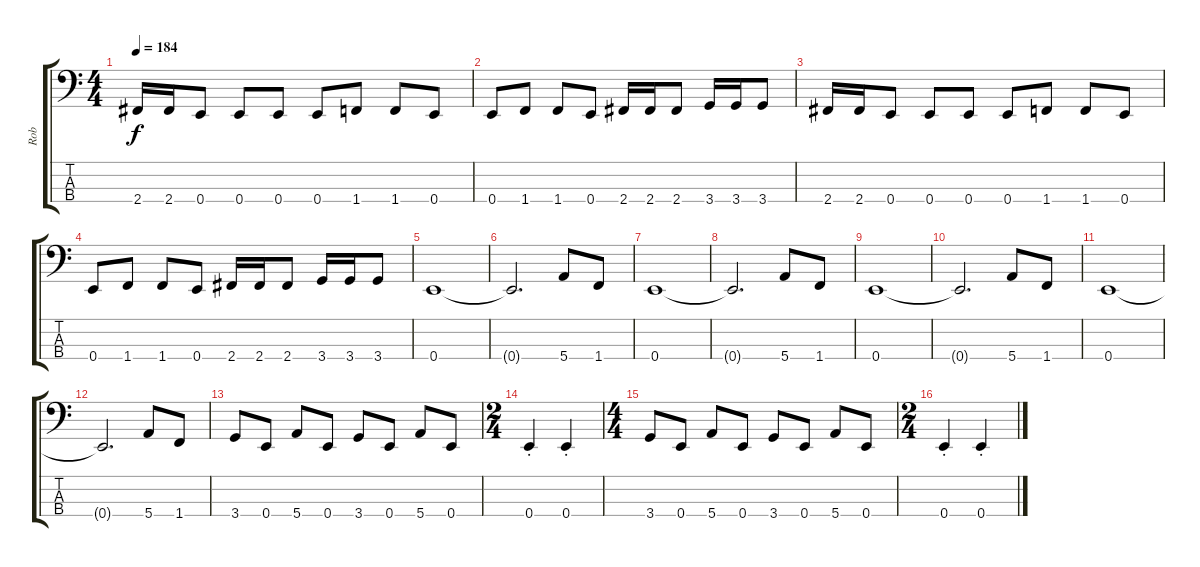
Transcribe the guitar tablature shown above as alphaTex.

\track ("Rob" "Rob") {instrument electricbassfinger}
\staff {score tabs}
\tuning (G2 D2 A1 E1) {hide}
\ts (4 4)
\tempo 184
\clef f4
\ks c
2.4.16{dy f} 2.4.16 0.4.8 0.4.8 0.4.8 0.4.8 1.4.8 1.4.8 0.4.8 |
0.4.8 1.4.8 1.4.8 0.4.8 2.4.16 2.4.16 2.4.8 3.4.16 3.4.16 3.4.8 |
2.4.16 2.4.16 0.4.8 0.4.8 0.4.8 0.4.8 1.4.8 1.4.8 0.4.8 |
0.4.8 1.4.8 1.4.8 0.4.8 2.4.16 2.4.16 2.4.8 3.4.16 3.4.16 3.4.8 |
0.4.1 |
0.4{t}.2{d} 5.4.8 1.4.8 |
0.4.1 |
0.4{t}.2{d} 5.4.8 1.4.8 |
0.4.1 |
0.4{t}.2{d} 5.4.8 1.4.8 |
0.4.1 |
0.4{t}.2{d} 5.4.8 1.4.8 |
3.4.8 0.4.8 5.4.8 0.4.8 3.4.8 0.4.8 5.4.8 0.4.8 |
\ts (2 4)
0.4{st}.4 0.4{st}.4 |
\ts (4 4)
3.4.8 0.4.8 5.4.8 0.4.8 3.4.8 0.4.8 5.4.8 0.4.8 |
\ts (2 4)
0.4{st}.4 0.4{st}.4
